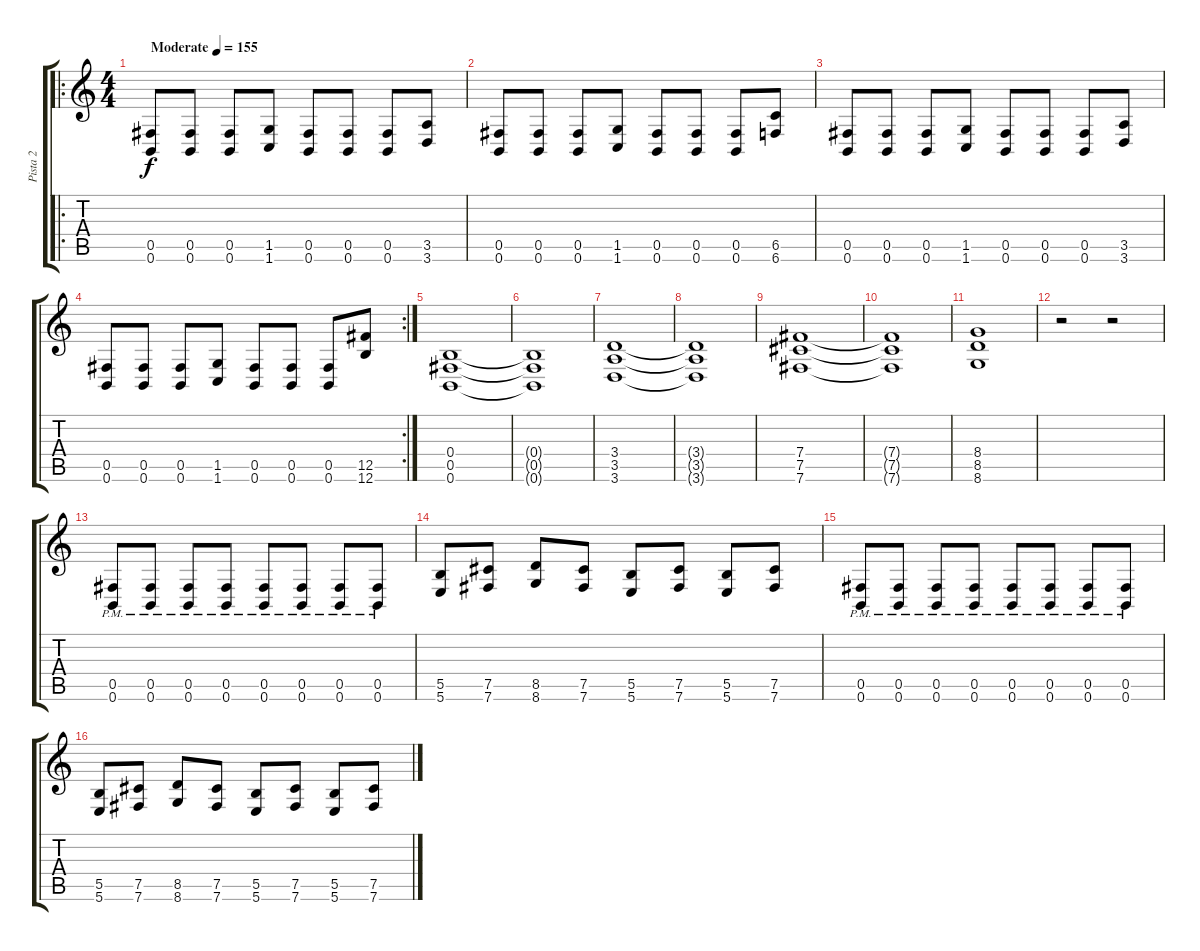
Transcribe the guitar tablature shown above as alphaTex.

\track ("Pista 2" "Pista 2") {instrument distortionguitar}
\staff {score tabs}
\tuning (Db4 Ab3 E3 B2 Gb2 B1) {hide}
\ro
\ts (4 4)
\tempo (155 "Moderate")
\clef g2
\ks c
(0.5 0.6).8{dy f instrument distortionguitar} (0.5 0.6).8 (0.5 0.6).8 (1.5 1.6).8 (0.5 0.6).8 (0.5 0.6).8 (0.5 0.6).8 (3.5 3.6).8 |
(0.5 0.6).8 (0.5 0.6).8 (0.5 0.6).8 (1.5 1.6).8 (0.5 0.6).8 (0.5 0.6).8 (0.5 0.6).8 (6.5 6.6).8 |
(0.5 0.6).8 (0.5 0.6).8 (0.5 0.6).8 (1.5 1.6).8 (0.5 0.6).8 (0.5 0.6).8 (0.5 0.6).8 (3.5 3.6).8 |
\rc 2
(0.5 0.6).8 (0.5 0.6).8 (0.5 0.6).8 (1.5 1.6).8 (0.5 0.6).8 (0.5 0.6).8 (0.5 0.6).8 (12.5 12.6).8 |
(0.4 0.5 0.6).1 |
(0.4{t} 0.5{t} 0.6{t}).1 |
(3.4 3.5 3.6).1 |
(3.4{t} 3.5{t} 3.6{t}).1 |
(7.4 7.5 7.6).1 |
(7.4{t} 7.5{t} 7.6{t}).1 |
(8.4 8.5 8.6).1 |
r.2 r.2 |
(0.5{pm} 0.6{pm}).8 (0.5{pm} 0.6{pm}).8 (0.5{pm} 0.6{pm}).8 (0.5{pm} 0.6{pm}).8 (0.5{pm} 0.6{pm}).8 (0.5{pm} 0.6{pm}).8 (0.5{pm} 0.6{pm}).8 (0.5{pm} 0.6{pm}).8 |
(5.5 5.6).8 (7.5 7.6).8 (8.5 8.6).8 (7.5 7.6).8 (5.5 5.6).8 (7.5 7.6).8 (5.5 5.6).8 (7.5 7.6).8 |
(0.5{pm} 0.6{pm}).8 (0.5{pm} 0.6{pm}).8 (0.5{pm} 0.6{pm}).8 (0.5{pm} 0.6{pm}).8 (0.5{pm} 0.6{pm}).8 (0.5{pm} 0.6{pm}).8 (0.5{pm} 0.6{pm}).8 (0.5{pm} 0.6{pm}).8 |
(5.5 5.6).8 (7.5 7.6).8 (8.5 8.6).8 (7.5 7.6).8 (5.5 5.6).8 (7.5 7.6).8 (5.5 5.6).8 (7.5 7.6).8
